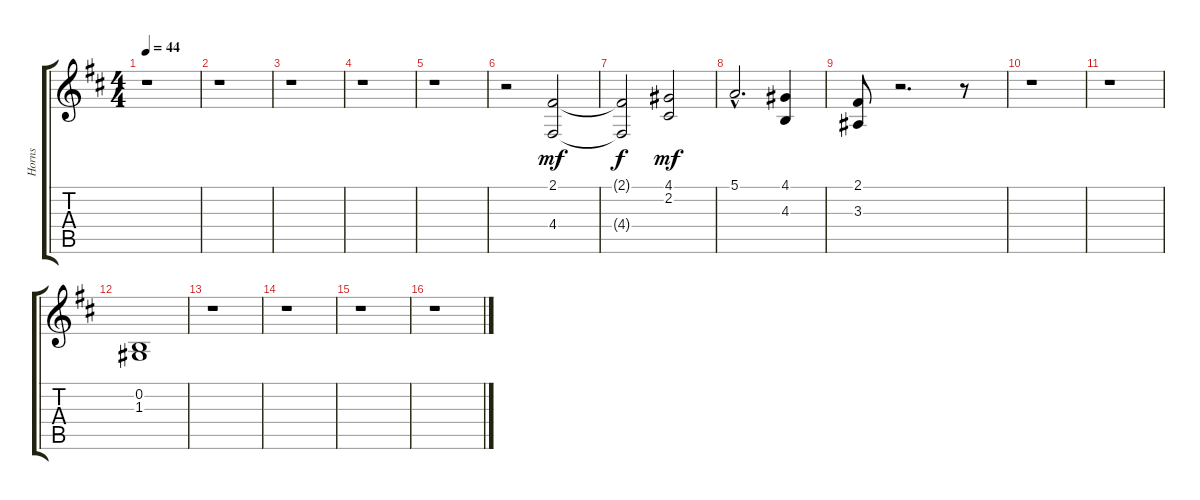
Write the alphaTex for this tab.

\track ("Horns" "Horns") {instrument brasssection}
\staff {score tabs}
\tuning (E4 B3 G3 D3 A2 E2) {hide}
\ts (4 4)
\tempo 44
\clef g2
\ks d
r.1{dy mf} |
r.1 |
r.1 |
r.1 |
r.1 |
r.2 (2.1 4.4).2 |
(2.1{t} 4.4{t}).2{dy f} (4.1 2.2).2{dy mf} |
5.1{hac}.2{d} (4.1 4.3).4 |
(2.1 3.3).8 r.2{d} r.8 |
r.1 |
r.1 |
(0.2 1.3).1 |
r.1 |
r.1 |
r.1 |
r.1
